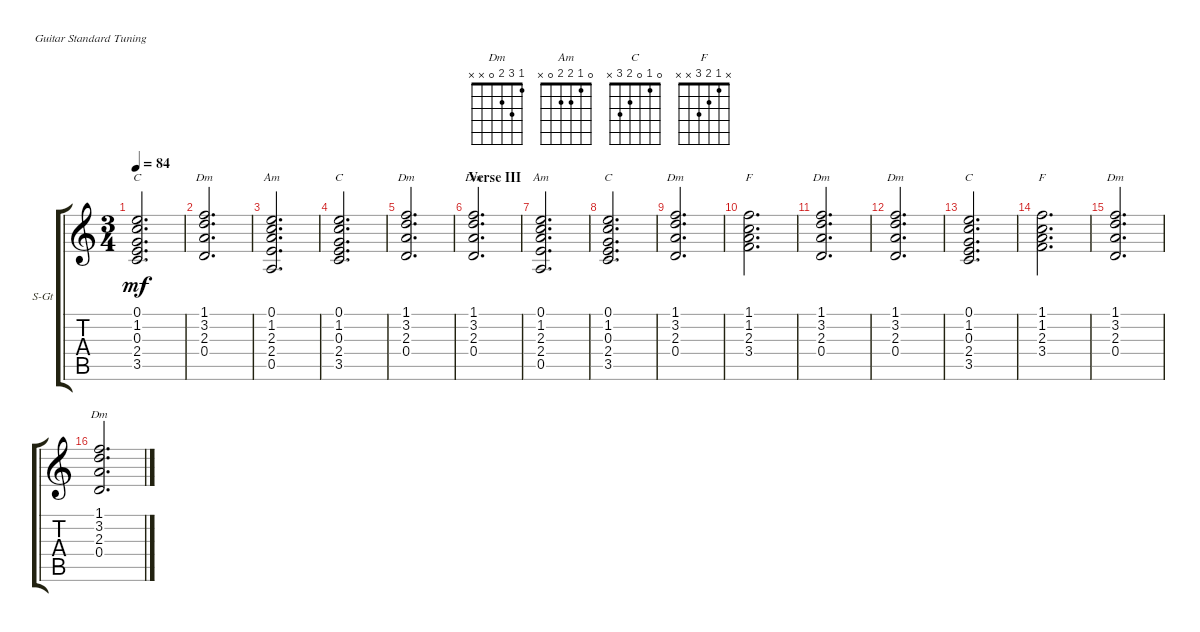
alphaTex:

\defaultSystemsLayout 4
\bracketExtendMode groupsimilarinstruments
\firstSystemTrackNameOrientation horizontal
\otherSystemsTrackNameOrientation horizontal
\track ("Chords" "S-Gt") {instrument acousticguitarsteel}
\staff {score tabs}
\tuning (E4 B3 G3 D3 A2 E2)
\chord ("Dm" 1 3 2 0 x x)
\chord ("Am" 0 1 2 2 0 x)
\chord ("C" 0 1 0 2 3 x)
\chord ("F" x 1 2 3 x x)
\ts (3 4)
\tempo 84
\clef g2
\ks c
(3.5 2.4 0.3 1.2 0.1).2{d ch "C" dy mf} |
(0.4 2.3 3.2 1.1).2{d ch "Dm"} |
(0.5 2.4 2.3 1.2 0.1).2{d ch "Am"} |
(3.5 2.4 0.3 1.2 0.1).2{d ch "C"} |
(0.4 2.3 3.2 1.1).2{d ch "Dm"} |
\section ("" "Verse III")
(0.4 2.3 3.2 1.1).2{d ch "Dm"} |
(0.5 2.4 2.3 1.2 0.1).2{d ch "Am"} |
(3.5 2.4 0.3 1.2 0.1).2{d ch "C"} |
(0.4 2.3 3.2 1.1).2{d ch "Dm"} |
(3.4 2.3 1.2 1.1).2{d ch "F"} |
(0.4 2.3 3.2 1.1).2{d ch "Dm"} |
(0.4 2.3 3.2 1.1).2{d ch "Dm"} |
(3.5 2.4 0.3 1.2 0.1).2{d ch "C"} |
(3.4 2.3 1.2 1.1).2{d ch "F"} |
(0.4 2.3 3.2 1.1).2{d ch "Dm"} |
(0.4 2.3 3.2 1.1).2{d ch "Dm"}
